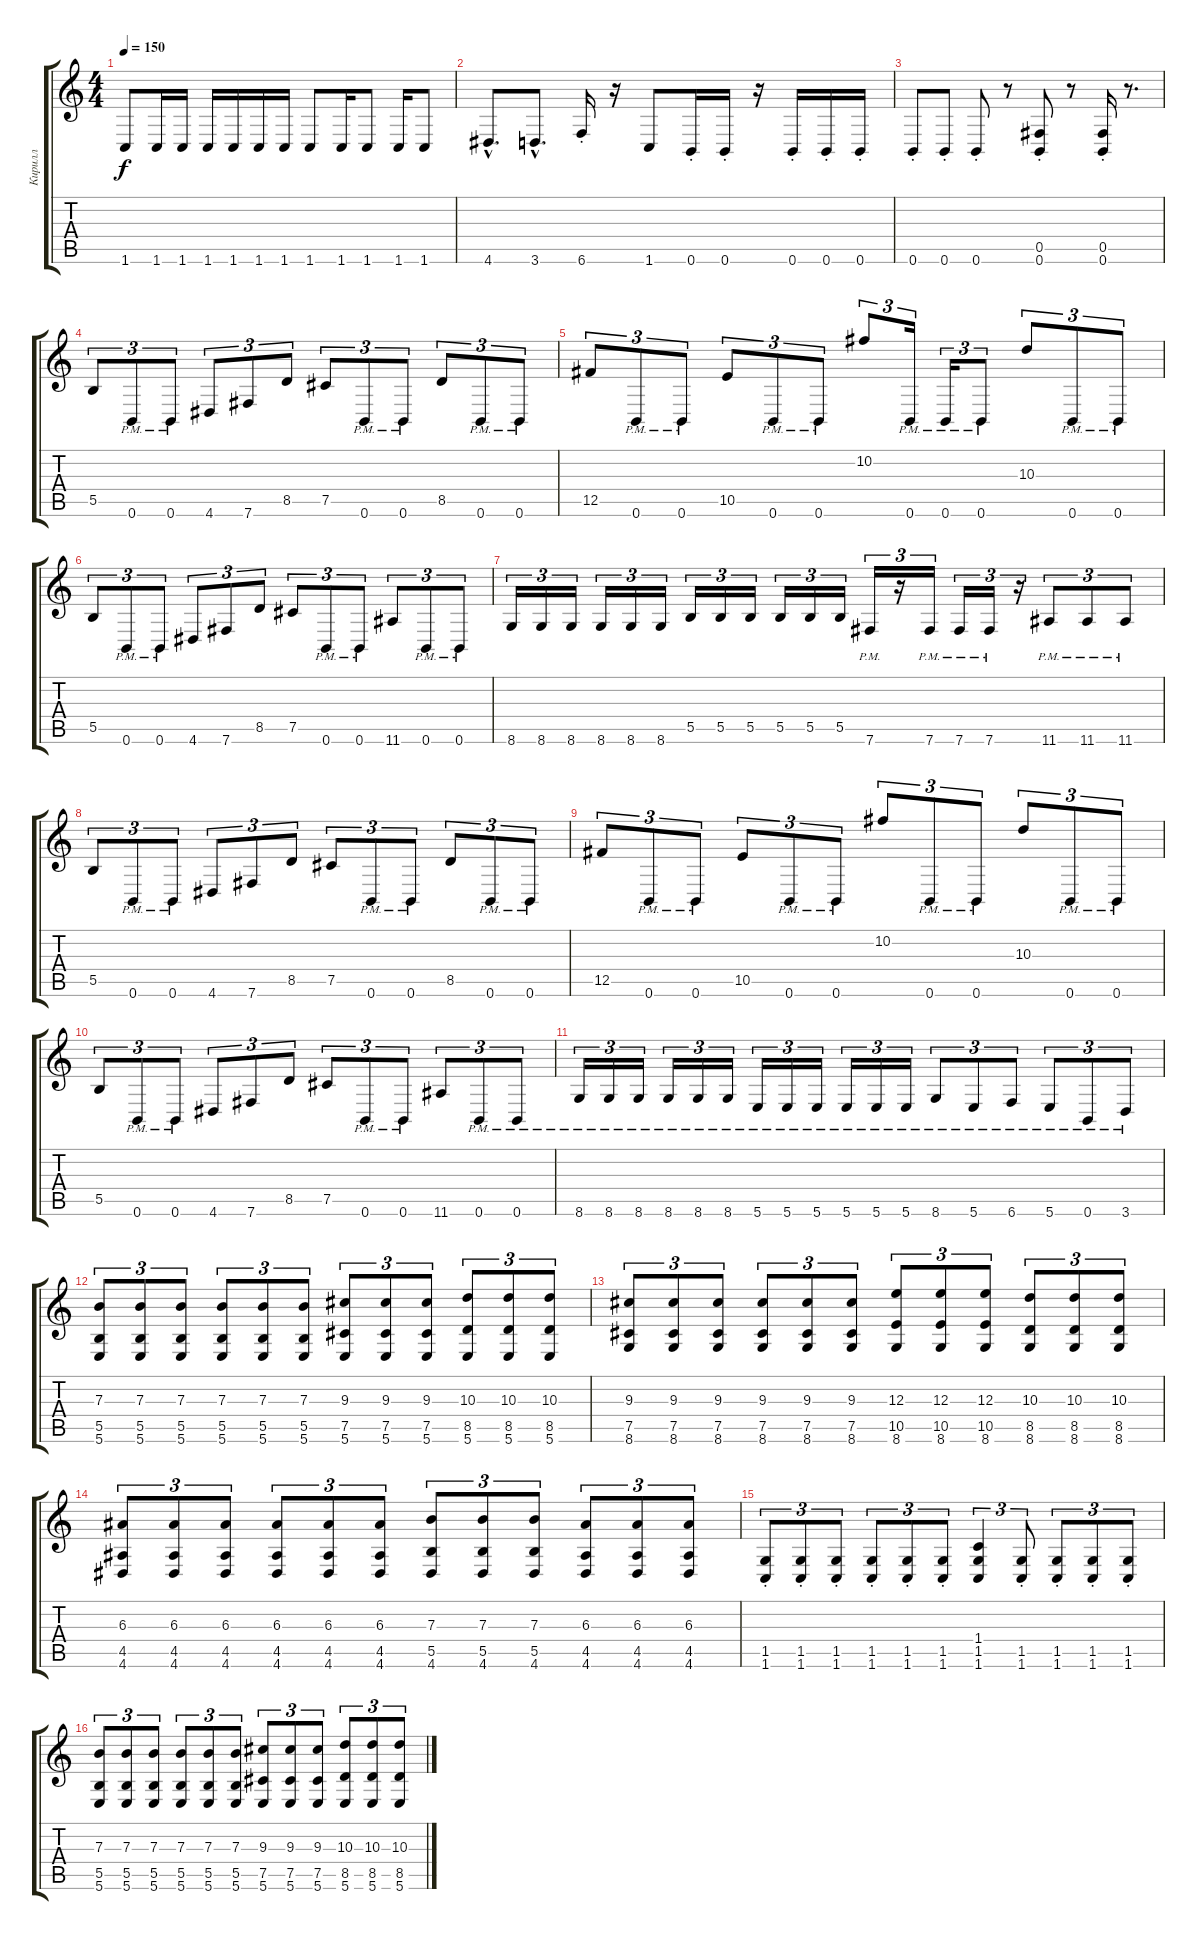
\track ("Кирилл" "Кирилл") {instrument distortionguitar}
\staff {score tabs}
\tuning (Db4 Ab3 E3 B2 Gb2 B1) {hide}
\ts (4 4)
\tempo 150
\clef g2
\ks c
1.6{t}.8{dy f} 1.6.16 1.6.16 1.6.16 1.6.16 1.6.16 1.6.16 1.6.8 1.6.16 1.6.8 1.6.16 1.6.8 |
4.6{hac}.8{d} 3.6{hac}.8{d} 6.6{st}.16 r.16 1.6.8 0.6{st}.16 0.6{st}.16 r.16 0.6{st}.16 0.6{st}.16 0.6{st}.16 |
0.6{st}.8 0.6{st}.8 0.6{st}.8 r.8 (0.5{st} 0.6{st}).8 r.8 (0.5{st} 0.6{st}).16 r.8{d} |
5.5.8{tu (3 2)} 0.6{pm}.8{tu (3 2)} 0.6{pm}.8{tu (3 2)} 4.6.8{tu (3 2)} 7.6.8{tu (3 2)} 8.5.8{tu (3 2)} 7.5.8{tu (3 2)} 0.6{pm}.8{tu (3 2)} 0.6{pm}.8{tu (3 2)} 8.5.8{tu (3 2)} 0.6{pm}.8{tu (3 2)} 0.6{pm}.8{tu (3 2)} |
12.5.8{tu (3 2)} 0.6{pm}.8{tu (3 2)} 0.6{pm}.8{tu (3 2)} 10.5.8{tu (3 2)} 0.6{pm}.8{tu (3 2)} 0.6{pm}.8{tu (3 2)} 10.2.8{tu (3 2)} 0.6{pm}.16{tu (3 2)} 0.6{pm}.16{tu (3 2)} 0.6{pm}.8{tu (3 2)} 10.3.8{tu (3 2)} 0.6{pm}.8{tu (3 2)} 0.6{pm}.8{tu (3 2)} |
5.5.8{tu (3 2)} 0.6{pm}.8{tu (3 2)} 0.6{pm}.8{tu (3 2)} 4.6.8{tu (3 2)} 7.6.8{tu (3 2)} 8.5.8{tu (3 2)} 7.5.8{tu (3 2)} 0.6{pm}.8{tu (3 2)} 0.6{pm}.8{tu (3 2)} 11.6.8{tu (3 2)} 0.6{pm}.8{tu (3 2)} 0.6{pm}.8{tu (3 2)} |
8.6.16{tu (3 2)} 8.6.16{tu (3 2)} 8.6.16{tu (3 2)} 8.6.16{tu (3 2)} 8.6.16{tu (3 2)} 8.6.16{tu (3 2)} 5.5.16{tu (3 2)} 5.5.16{tu (3 2)} 5.5.16{tu (3 2)} 5.5.16{tu (3 2)} 5.5.16{tu (3 2)} 5.5.16{tu (3 2)} 7.6{pm}.16{tu (3 2)} r.16{tu (3 2)} 7.6{pm}.16{tu (3 2)} 7.6{pm}.16{tu (3 2)} 7.6{pm}.16{tu (3 2)} r.16{tu (3 2)} 11.6{pm}.8{tu (3 2)} 11.6{pm}.8{tu (3 2)} 11.6{pm}.8{tu (3 2)} |
5.5.8{tu (3 2)} 0.6{pm}.8{tu (3 2)} 0.6{pm}.8{tu (3 2)} 4.6.8{tu (3 2)} 7.6.8{tu (3 2)} 8.5.8{tu (3 2)} 7.5.8{tu (3 2)} 0.6{pm}.8{tu (3 2)} 0.6{pm}.8{tu (3 2)} 8.5.8{tu (3 2)} 0.6{pm}.8{tu (3 2)} 0.6{pm}.8{tu (3 2)} |
12.5.8{tu (3 2)} 0.6{pm}.8{tu (3 2)} 0.6{pm}.8{tu (3 2)} 10.5.8{tu (3 2)} 0.6{pm}.8{tu (3 2)} 0.6{pm}.8{tu (3 2)} 10.2.8{tu (3 2)} 0.6{pm}.8{tu (3 2)} 0.6{pm}.8{tu (3 2)} 10.3.8{tu (3 2)} 0.6{pm}.8{tu (3 2)} 0.6{pm}.8{tu (3 2)} |
5.5.8{tu (3 2)} 0.6{pm}.8{tu (3 2)} 0.6{pm}.8{tu (3 2)} 4.6.8{tu (3 2)} 7.6.8{tu (3 2)} 8.5.8{tu (3 2)} 7.5.8{tu (3 2)} 0.6{pm}.8{tu (3 2)} 0.6{pm}.8{tu (3 2)} 11.6.8{tu (3 2)} 0.6{pm}.8{tu (3 2)} 0.6{pm}.8{tu (3 2)} |
8.6{pm}.16{tu (3 2)} 8.6{pm}.16{tu (3 2)} 8.6{pm}.16{tu (3 2)} 8.6{pm}.16{tu (3 2)} 8.6{pm}.16{tu (3 2)} 8.6{pm}.16{tu (3 2)} 5.6{pm}.16{tu (3 2)} 5.6{pm}.16{tu (3 2)} 5.6{pm}.16{tu (3 2)} 5.6{pm}.16{tu (3 2)} 5.6{pm}.16{tu (3 2)} 5.6{pm}.16{tu (3 2)} 8.6{pm}.8{tu (3 2)} 5.6{pm}.8{tu (3 2)} 6.6{pm}.8{tu (3 2)} 5.6{pm}.8{tu (3 2)} 0.6{pm}.8{tu (3 2)} 3.6{pm}.8{tu (3 2)} |
(7.3 5.5 5.6).8{tu (3 2)} (7.3 5.5 5.6).8{tu (3 2)} (7.3 5.5 5.6).8{tu (3 2)} (7.3 5.5 5.6).8{tu (3 2)} (7.3 5.5 5.6).8{tu (3 2)} (7.3 5.5 5.6).8{tu (3 2)} (9.3 7.5 5.6).8{tu (3 2)} (9.3 7.5 5.6).8{tu (3 2)} (9.3 7.5 5.6).8{tu (3 2)} (10.3 8.5 5.6).8{tu (3 2)} (10.3 8.5 5.6).8{tu (3 2)} (10.3 8.5 5.6).8{tu (3 2)} |
(9.3 7.5 8.6).8{tu (3 2)} (9.3 7.5 8.6).8{tu (3 2)} (9.3 7.5 8.6).8{tu (3 2)} (9.3 7.5 8.6).8{tu (3 2)} (9.3 7.5 8.6).8{tu (3 2)} (9.3 7.5 8.6).8{tu (3 2)} (12.3 10.5 8.6).8{tu (3 2)} (12.3 10.5 8.6).8{tu (3 2)} (12.3 10.5 8.6).8{tu (3 2)} (10.3 8.5 8.6).8{tu (3 2)} (10.3 8.5 8.6).8{tu (3 2)} (10.3 8.5 8.6).8{tu (3 2)} |
(6.3 4.5 4.6).8{tu (3 2)} (6.3 4.5 4.6).8{tu (3 2)} (6.3 4.5 4.6).8{tu (3 2)} (6.3 4.5 4.6).8{tu (3 2)} (6.3 4.5 4.6).8{tu (3 2)} (6.3 4.5 4.6).8{tu (3 2)} (7.3 5.5 4.6).8{tu (3 2)} (7.3 5.5 4.6).8{tu (3 2)} (7.3 5.5 4.6).8{tu (3 2)} (6.3 4.5 4.6).8{tu (3 2)} (6.3 4.5 4.6).8{tu (3 2)} (6.3 4.5 4.6).8{tu (3 2)} |
(1.5{st} 1.6{st}).8{tu (3 2)} (1.5{st} 1.6{st}).8{tu (3 2)} (1.5{st} 1.6{st}).8{tu (3 2)} (1.5{st} 1.6{st}).8{tu (3 2)} (1.5{st} 1.6{st}).8{tu (3 2)} (1.5{st} 1.6{st}).8{tu (3 2)} (1.4 1.5 1.6).4{tu (3 2)} (1.5{st} 1.6{st}).8{tu (3 2)} (1.5{st} 1.6{st}).8{tu (3 2)} (1.5{st} 1.6{st}).8{tu (3 2)} (1.5{st} 1.6{st}).8{tu (3 2)} |
(7.3 5.5 5.6).8{tu (3 2)} (7.3 5.5 5.6).8{tu (3 2)} (7.3 5.5 5.6).8{tu (3 2)} (7.3 5.5 5.6).8{tu (3 2)} (7.3 5.5 5.6).8{tu (3 2)} (7.3 5.5 5.6).8{tu (3 2)} (9.3 7.5 5.6).8{tu (3 2)} (9.3 7.5 5.6).8{tu (3 2)} (9.3 7.5 5.6).8{tu (3 2)} (10.3 8.5 5.6).8{tu (3 2)} (10.3 8.5 5.6).8{tu (3 2)} (10.3 8.5 5.6).8{tu (3 2)}
